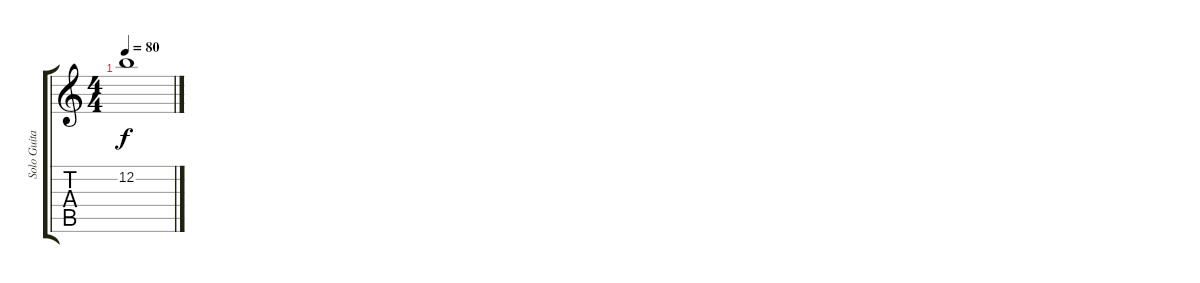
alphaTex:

\track ("Solo Guitar" "Solo Guita") {instrument overdrivenguitar}
\staff {score tabs}
\tuning (E4 B3 G3 D3 A2 E2) {hide}
\ts (4 4)
\tempo 80
\clef g2
\ks c
12.2{t}.1{dy f}
